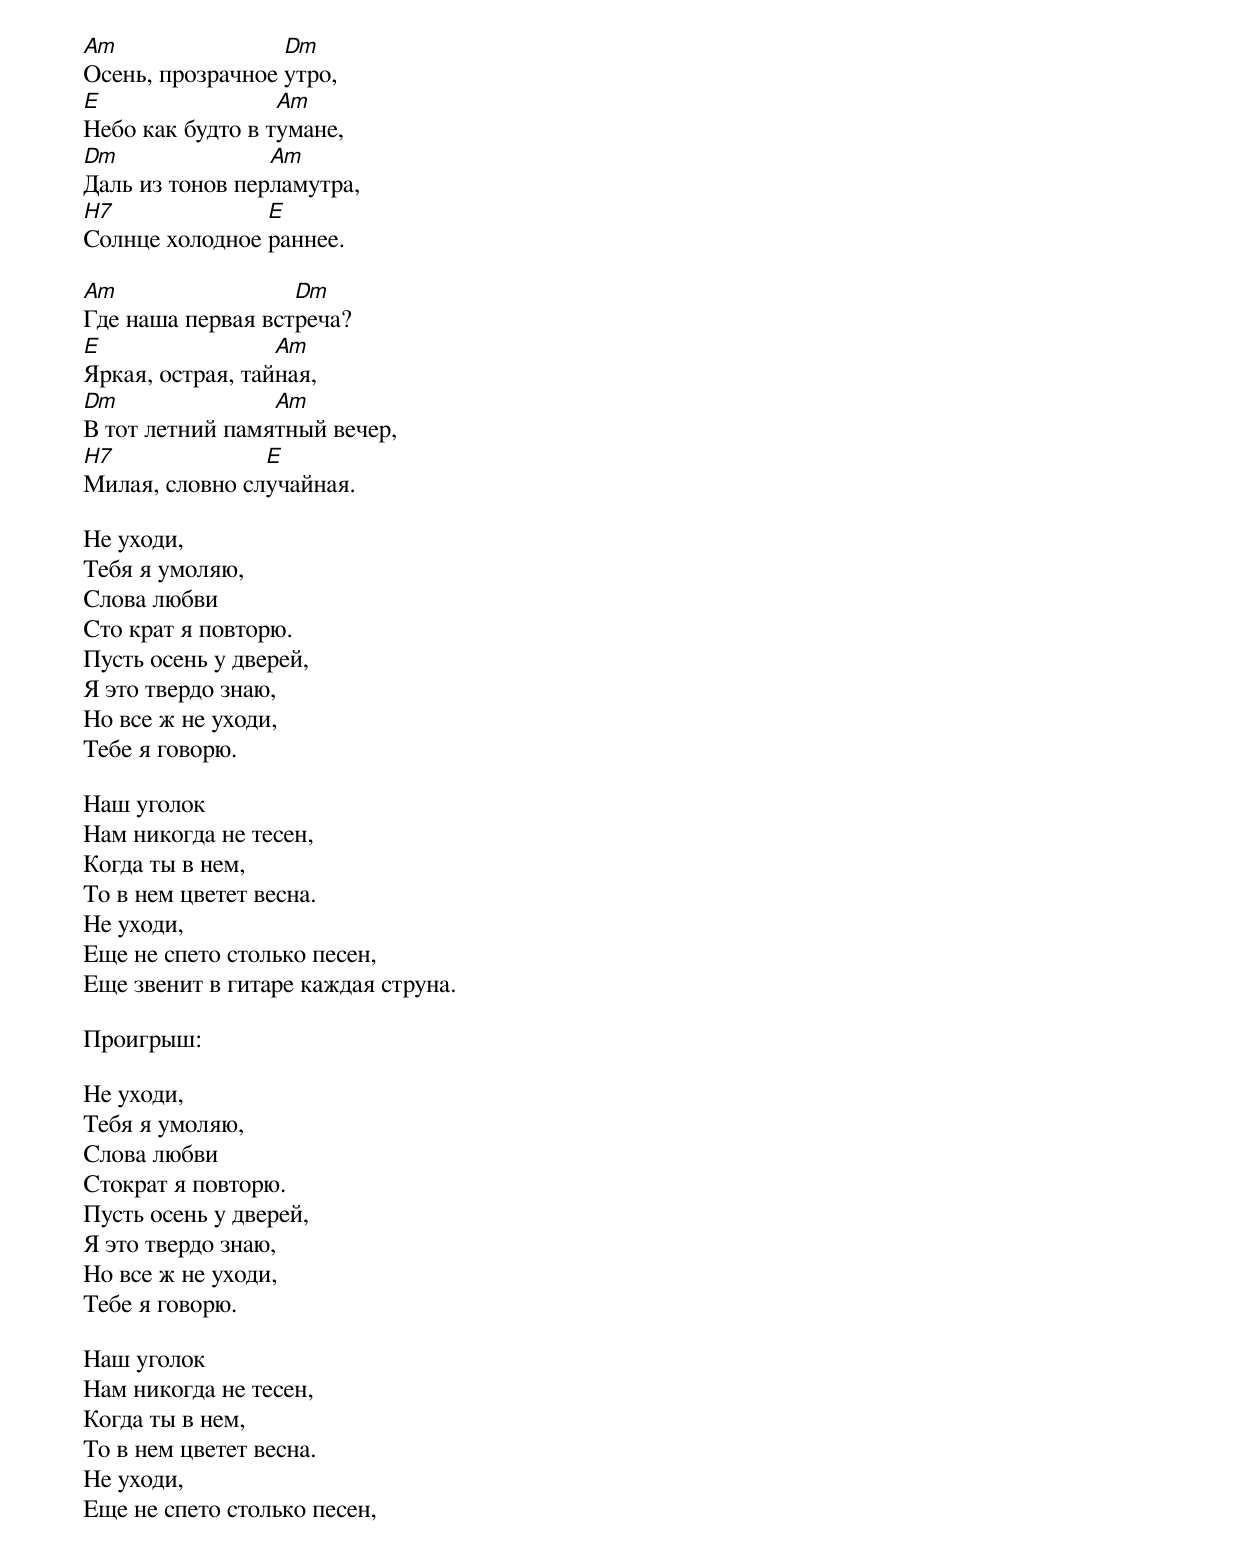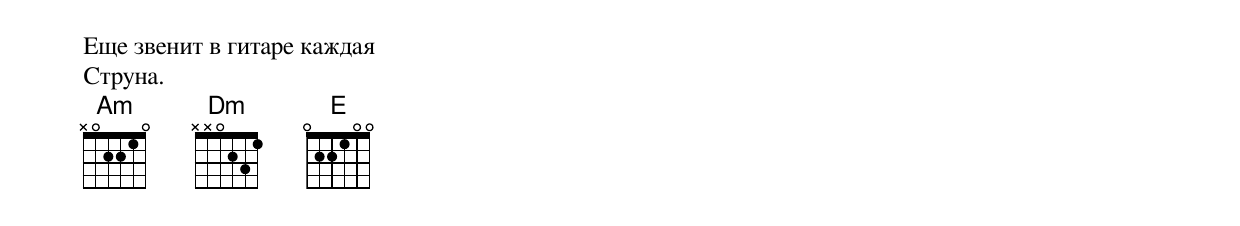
Am                Dm
Осень, прозрачное утро,
E                 Am
Небо как будто в тумане,
Dm               Am
Даль из тонов перламутра,
H7              E
Солнце холодное раннее.

Am                 Dm
Где наша первая встреча?
E                 Am
Яркая, острая, тайная,
Dm               Am
В тот летний памятный вечер,
H7              E
Милая, словно случайная.

Не уходи,
Тебя я умоляю,
Слова любви
Сто крат я повторю.
Пусть осень у дверей,
Я это твердо знаю,
Но все ж не уходи,
Тебе я говорю.

Наш уголок
Нам никогда не тесен,
Когда ты в нем,
То в нем цветет весна.
Не уходи,
Еще не спето столько песен,
Еще звенит в гитаре каждая струна.

Проигрыш:

Не уходи,
Тебя я умоляю,
Слова любви
Стократ я повторю.
Пусть осень у дверей,
Я это твердо знаю,
Но все ж не уходи,
Тебе я говорю.

Наш уголок
Нам никогда не тесен,
Когда ты в нем,
То в нем цветет весна.
Не уходи,
Еще не спето столько песен,
Еще звенит в гитаре каждая
Струна.
